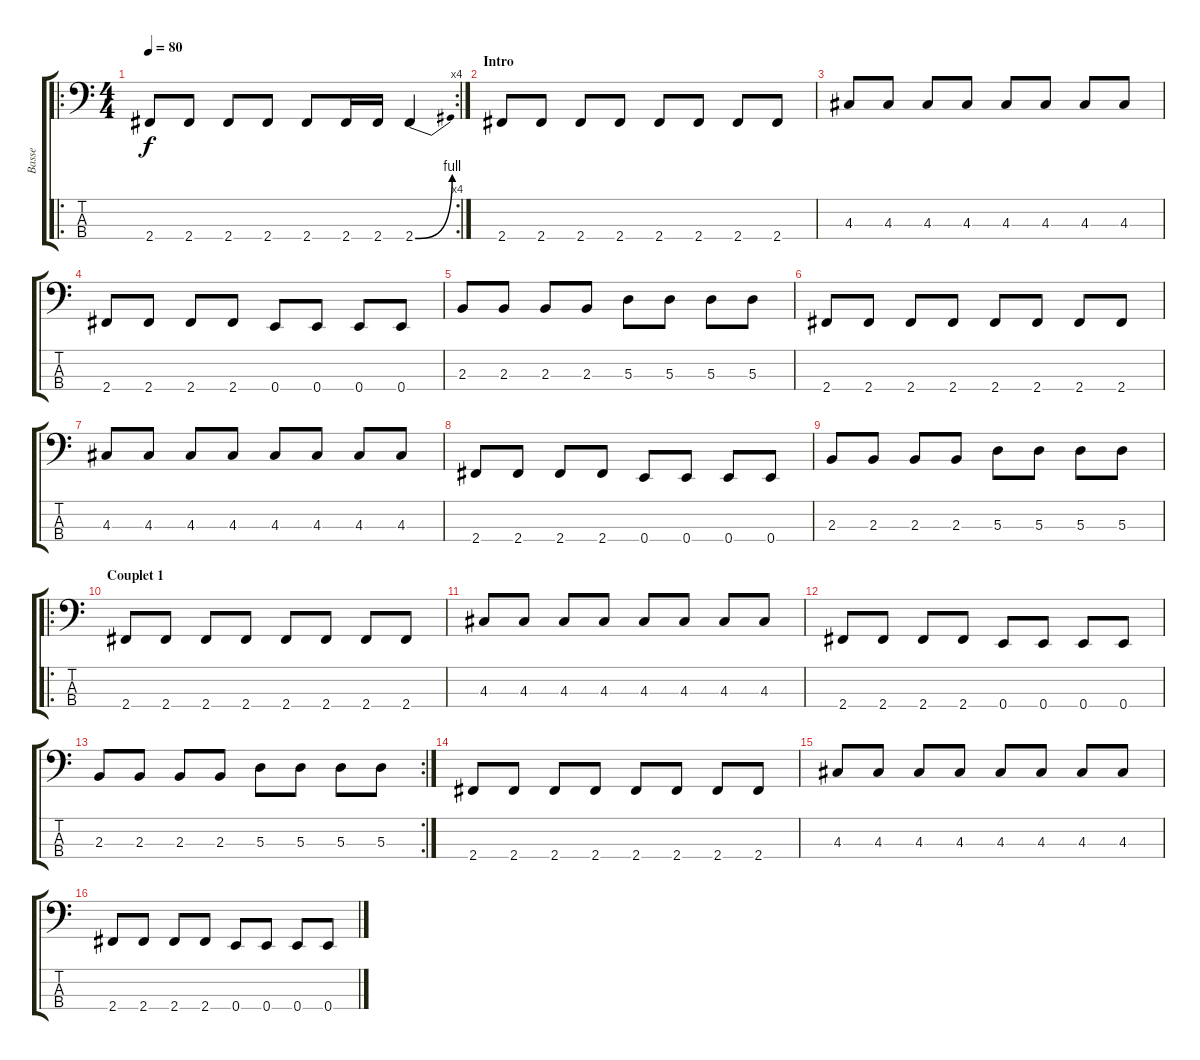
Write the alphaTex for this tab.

\track ("Basse" "Basse") {instrument distortionguitar}
\staff {score tabs}
\tuning (G2 D2 A1 E1) {hide}
\ro
\rc 4
\ts (4 4)
\tempo 80
\clef f4
\ks c
2.4.8{dy f instrument distortionguitar} 2.4.8 2.4.8 2.4.8 2.4.8 2.4.16 2.4.16 2.4{be (bend 0 0 60 4)}.4 |
\section ("" "Intro")
2.4.8 2.4.8 2.4.8 2.4.8 2.4.8 2.4.8 2.4.8 2.4.8 |
4.3.8 4.3.8 4.3.8 4.3.8 4.3.8 4.3.8 4.3.8 4.3.8 |
2.4.8 2.4.8 2.4.8 2.4.8 0.4.8 0.4.8 0.4.8 0.4.8 |
2.3.8 2.3.8 2.3.8 2.3.8 5.3.8 5.3.8 5.3.8 5.3.8 |
2.4.8 2.4.8 2.4.8 2.4.8 2.4.8 2.4.8 2.4.8 2.4.8 |
4.3.8 4.3.8 4.3.8 4.3.8 4.3.8 4.3.8 4.3.8 4.3.8 |
2.4.8 2.4.8 2.4.8 2.4.8 0.4.8 0.4.8 0.4.8 0.4.8 |
2.3.8 2.3.8 2.3.8 2.3.8 5.3.8 5.3.8 5.3.8 5.3.8 |
\ro
\section ("" "Couplet 1")
2.4.8 2.4.8 2.4.8 2.4.8 2.4.8 2.4.8 2.4.8 2.4.8 |
4.3.8 4.3.8 4.3.8 4.3.8 4.3.8 4.3.8 4.3.8 4.3.8 |
2.4.8 2.4.8 2.4.8 2.4.8 0.4.8 0.4.8 0.4.8 0.4.8 |
\rc 2
2.3.8 2.3.8 2.3.8 2.3.8 5.3.8 5.3.8 5.3.8 5.3.8 |
2.4.8 2.4.8 2.4.8 2.4.8 2.4.8 2.4.8 2.4.8 2.4.8 |
4.3.8 4.3.8 4.3.8 4.3.8 4.3.8 4.3.8 4.3.8 4.3.8 |
2.4.8 2.4.8 2.4.8 2.4.8 0.4.8 0.4.8 0.4.8 0.4.8
